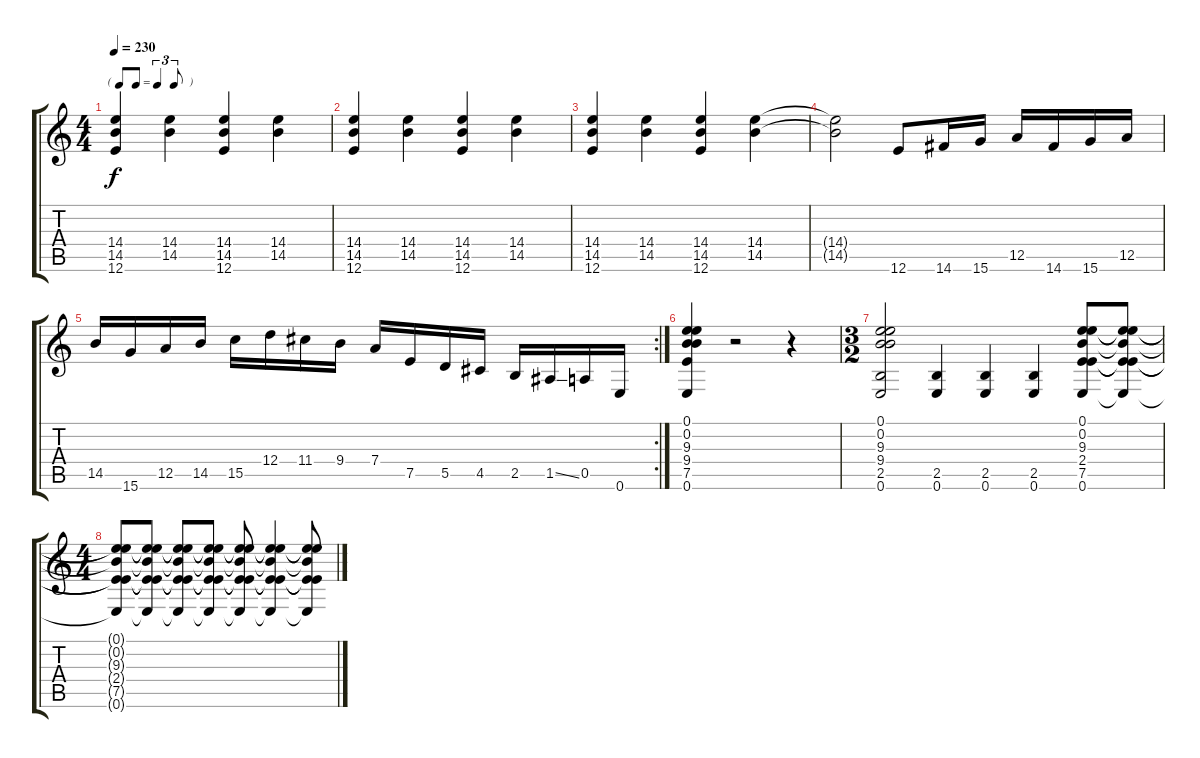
\track "" {instrument overdrivenguitar}
\staff {score tabs}
\tuning (E4 B3 G3 D3 A2 E2) {hide}
\ts (4 4)
\tf triplet8th
\tempo 230
\clef g2
\ks c
(14.4 14.5 12.6).4{dy f} (14.4 14.5).4 (14.4 14.5 12.6).4 (14.4 14.5).4 |
(14.4 14.5 12.6).4 (14.4 14.5).4 (14.4 14.5 12.6).4 (14.4 14.5).4 |
(14.4 14.5 12.6).4 (14.4 14.5).4 (14.4 14.5 12.6).4 (14.4 14.5).4 |
(14.4{t} 14.5{t}).2 12.6.8 14.6.16 15.6.16 12.5.16 14.6.16 15.6.16 12.5.16 |
\rc 2
14.5.16 15.6.16 12.5.16 14.5.16 15.5.16 12.4.16 11.4.16 9.4.16 7.4.16 7.5.16 5.5.16 4.5.16 2.5.16 1.5{ss}.16 0.5.16 0.6.16 |
(0.1 0.2 9.3 9.4 7.5 0.6).4 r.2 r.4 |
\ts (3 2)
(0.1 0.2 9.3 9.4 2.5 0.6).2 (2.5 0.6).4 (2.5 0.6).4 (2.5 0.6).4 (0.1 0.2 9.3 2.4 7.5 0.6).8 (0.1{t} 0.2{t} 9.3{t} 2.4{t} 7.5{t} 0.6{t}).8 |
\ts (4 4)
(0.1{t} 0.2{t} 9.3{t} 2.4{t} 7.5{t} 0.6{t}).8 (0.1{t} 0.2{t} 9.3{t} 2.4{t} 7.5{t} 0.6{t}).8 (0.1{t} 0.2{t} 9.3{t} 2.4{t} 7.5{t} 0.6{t}).8 (0.1{t} 0.2{t} 9.3{t} 2.4{t} 7.5{t} 0.6{t}).8 (0.1{t} 0.2{t} 9.3{t} 2.4{t} 7.5{t} 0.6{t}).8 (0.1{t} 0.2{t} 9.3{t} 2.4{t} 7.5{t} 0.6{t}).4 (0.1{t} 0.2{t} 9.3{t} 2.4{t} 7.5{t} 0.6{t}).8
